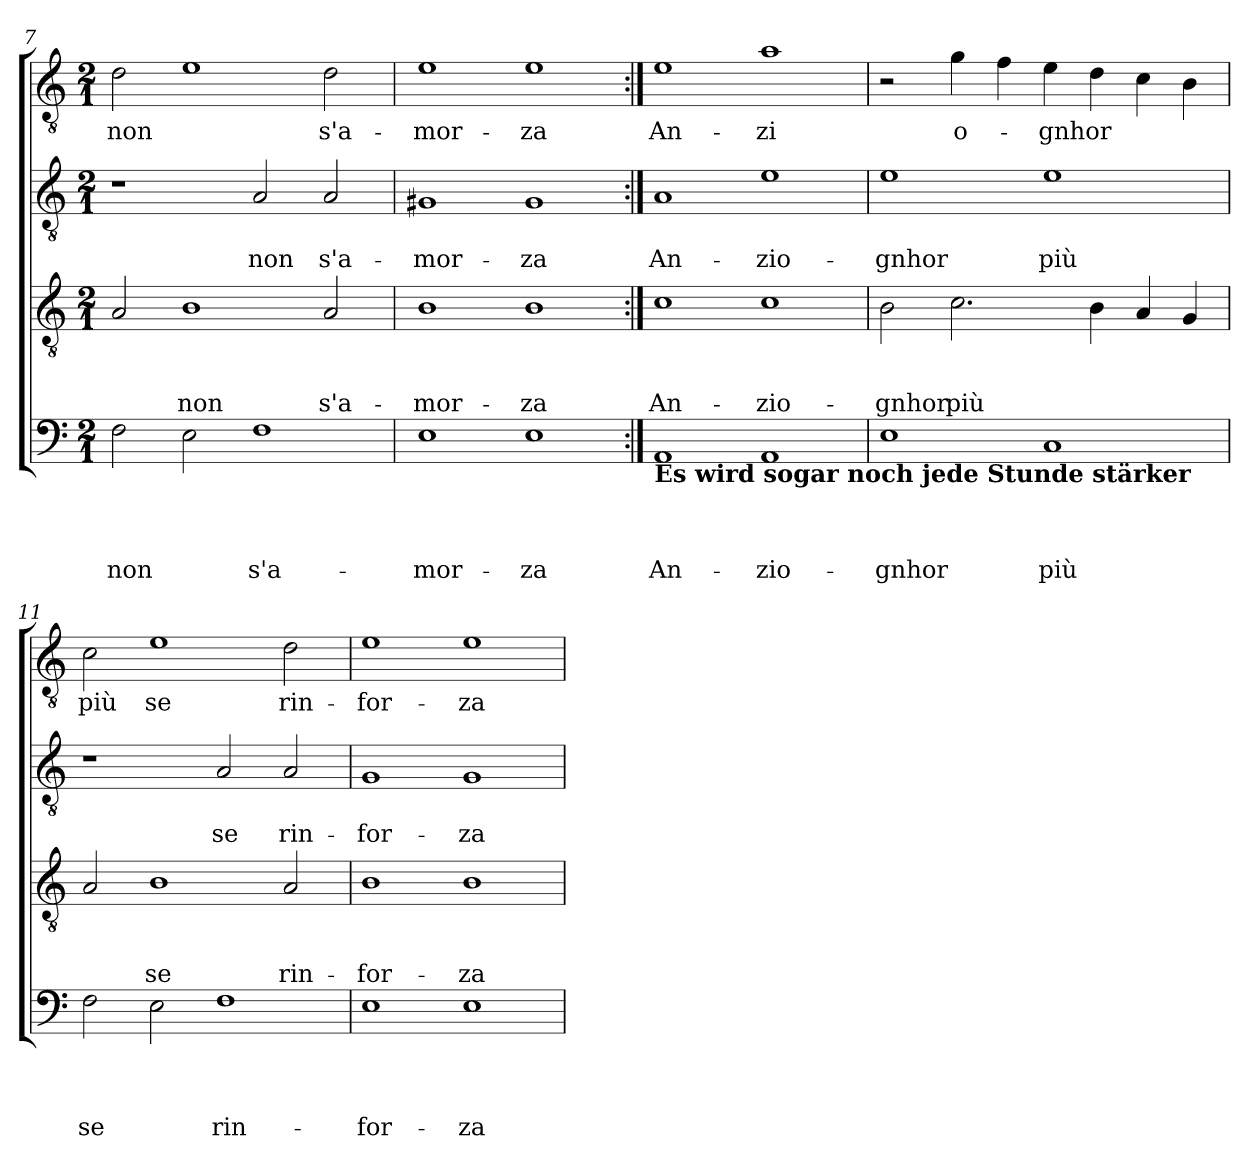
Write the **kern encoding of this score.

**kern	**text	**text	**text	**text	**kern	**text	**text	**text	**kern	**text	**text	**kern	**text
*part4	*part4	*part4	*part4	*part4	*part3	*part3	*part3	*part3	*part2	*part2	*part2	*part1	*part1
*staff4	*staff4	*staff4	*staff4	*staff4	*staff3	*staff3	*staff3	*staff3	*staff2	*staff2	*staff2	*staff1	*staff1
*clefF4	*	*	*	*	*clefGv2	*	*	*	*clefGv2	*	*	*clefGv2	*
*k[]	*	*	*	*	*k[]	*	*	*	*k[]	*	*	*k[]	*
*C:	*	*	*	*	*C:	*	*	*	*C:	*	*	*C:	*
*M2/1	*	*	*	*	*M2/1	*	*	*	*M2/1	*	*	*M2/1	*
=7	=7	=7	=7	=7	=7	=7	=7	=7	=7	=7	=7	=7	=7
2F\	.	.	.	non	2A/	.	.	.	1r	.	.	2d\	non
2E\	.	.	.	.	1B	.	.	non	.	.	.	1e	.
1F	.	.	.	s'a-	.	.	.	.	2A/	.	non	.	.
.	.	.	.	.	2A/	.	.	s'a-	2A/	.	s'a-	2d\	s'a-
=8	=8	=8	=8	=8	=8	=8	=8	=8	=8	=8	=8	=8	=8
1E	.	.	.	-mor-	1B	.	.	-mor-	1G#X	.	-mor-	1e	-mor-
1E	.	.	.	-za	1B	.	.	-za	1G#	.	-za	1e	-za
=9:|!	=9:|!	=9:|!	=9:|!	=9:|!	=9:|!	=9:|!	=9:|!	=9:|!	=9:|!	=9:|!	=9:|!	=9:|!	=9:|!
!LO:TX:b:B:t=Es wird sogar noch jede Stunde stärker	!	!	!	!	!	!	!	!	!	!	!	!	!
1AA	.	.	.	An-	1c	.	.	An-	1A	.	An-	1e	An-
1AA	.	.	.	-zio-	1c	.	.	-zio-	1e	.	-zio-	1a	-zi
=10	=10	=10	=10	=10	=10	=10	=10	=10	=10	=10	=10	=10	=10
1E	.	.	.	-gnhor	2B\	.	.	-gnhor	1e	.	-gnhor	2r	.
.	.	.	.	.	2.c\	.	.	più	.	.	.	4g\	o-
.	.	.	.	.	.	.	.	.	.	.	.	4f\	.
1C	.	.	.	più	.	.	.	.	1e	.	più	4e\	-gnhor
.	.	.	.	.	4B\	.	.	.	.	.	.	4d\	.
.	.	.	.	.	4A/	.	.	.	.	.	.	4c\	.
.	.	.	.	.	4G/	.	.	.	.	.	.	4B\	.
!!LO:LB:g=z
=11	=11	=11	=11	=11	=11	=11	=11	=11	=11	=11	=11	=11	=11
2F\	.	.	.	se	2A/	.	.	.	1r	.	.	2c\	più
2E\	.	.	.	.	1B	.	.	se	.	.	.	1e	se
1F	.	.	.	rin-	.	.	.	.	2A/	.	se	.	.
.	.	.	.	.	2A/	.	.	rin-	2A/	.	rin-	2d\	rin-
=12	=12	=12	=12	=12	=12	=12	=12	=12	=12	=12	=12	=12	=12
1E	.	.	.	-for-	1B	.	.	-for-	1G	.	-for-	1e	-for-
1E	.	.	.	-za	1B	.	.	-za	1G	.	-za	1e	-za
=	=	=	=	=	=	=	=	=	=	=	=	=	=
*-	*-	*-	*-	*-	*-	*-	*-	*-	*-	*-	*-	*-	*-
